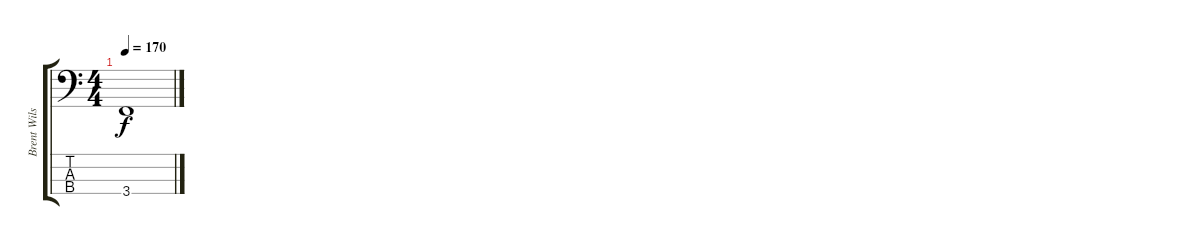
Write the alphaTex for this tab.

\track ("Brent Wilson" "Brent Wils") {instrument electricbassfinger}
\staff {score tabs}
\tuning (G2 D2 A1 D1) {hide}
\ts (4 4)
\tempo 170
\clef f4
\ks c
3.4{t}.1{dy f}
